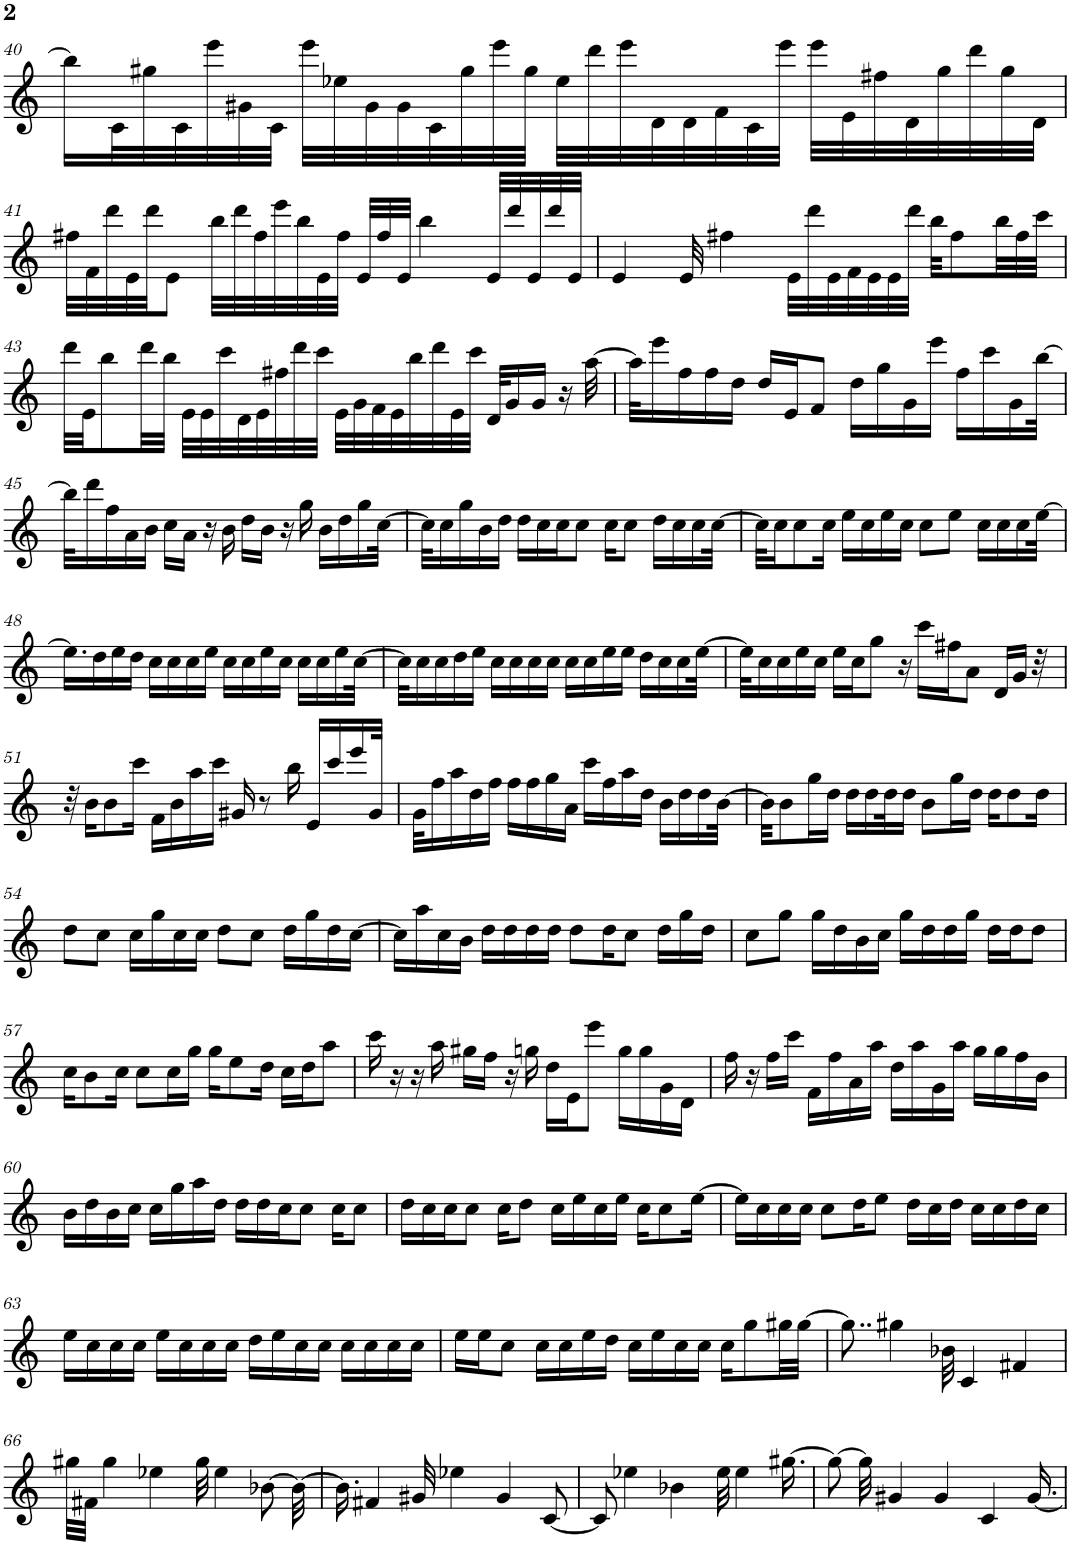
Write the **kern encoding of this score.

**kern
*part1
*staff1
*I"Piano
*I'Pno
!!LO:PB:g=z
*clefG2
*k[]
*M4/4
=40
16bb-\LL]
32c\L
32gg#X\
32c\
32eee\
32g#X\
32c\JJJ
32eee\LLL
32ee-X\
32g#\
32g#\
32c\
32gg#\
32eee\
32gg#\JJJ
32ee-\LLL
32ddd\
32eee\
32d\
32d\
32f\
32c\
32eee\JJJ
32eee\LLL
32e\
32ff#X\
32d\
32gg#\
32ddd\
32gg#\
32d\JJJ
!!LO:LB:g=z
=41
32ff#X\LLL
32f\
32ddd\
32e\
32ddd\JJ
8e\J
32bb\LLL
32ddd\
32ff#\
32eee\
32bb\
32e\
32ff#\JJJ
32e/LLL
32ff#/
32e/JJJ
4bb\
32e/LLL
32ddd/
32e/
32ddd/
32e/JJJ
=42
4e/
32e/
4ff#X\
32e\LLL
32ddd\
32e\
32f\
32e\
32e\
32ddd\JJJ
32bb\KKL
8ff#\
32bb\LL
32ff#\
32ccc\JJJ
!!LO:LB:g=z
=43
32ddd\LLL
32e\JJ
8bb\
32ddd\LL
32bb\JJJ
32e\LLL
32e\
32ccc\
32d\
32e\
32ff#X\
32ddd\
32ccc\JJJ
32e\LLL
32g\
32f\
32e\
32bb\
32ddd\
32e\
32ccc\JJJ
32d/KLL
16g/
16g/JJ
16r
[32aa\
=44
32aa\KLL]
16eee\
16ff\
16ff\
16dd\JJ
16dd/LL
16e/J
8f/J
16dd\LL
16gg\
16g\
16eee\JJ
16ff\LL
16ccc\
16g\
[32bb\JJk
!!LO:LB:g=z
=45
32bb\KLL]
16ddd\
16ff\
16a\
16b\JJ
16cc\LL
16a\JJ
16r
16b\
16dd\LL
16b\JJ
16r
16gg\
16b\LL
16dd\
16gg\
[32cc\JJk
=46
32cc\KLL]
16cc\
16gg\
16b\
16dd\JJ
16dd\LL
16cc\
16cc\J
8cc\J
16cc\KL
8cc\J
16dd\LL
16cc\
16cc\
[32cc\JJk
=47
32cc\KLL]
16cc\J
8cc\
16cc\Jk
16ee\LL
16cc\
16ee\
16cc\JJ
8cc\L
8ee\J
16cc\LL
16cc\
16cc\
[32ee\JJk
!!LO:LB:g=z
=48
16.ee\LL]
16dd\
16ee\
16dd\JJ
16cc\LL
16cc\
16cc\
16ee\JJ
16cc\LL
16cc\
16ee\
16cc\JJ
16cc\LL
16cc\
16ee\
[32cc\JJk
=49
32cc\KLL]
16cc\
16cc\
16dd\
16ee\JJ
16cc\LL
16cc\
16cc\
16cc\JJ
16cc\LL
16cc\
16ee\
16ee\JJ
16dd\LL
16cc\
16cc\
[32ee\JJk
=50
32ee\KLL]
16cc\
16cc\
16ee\
16cc\JJ
16ee\LL
16cc\J
8gg\J
16r
16ccc\LL
16ff#X\J
8a\J
16d/LL
16g/JJ
32r
!!LO:LB:g=z
=51
32r
16b\KL
8b\
16ccc\Jk
16f\LL
16b\
16aa\
16ccc\JJ
16g#X/
8r
16bb\
16e/LL
16ccc/
16eee/
32g#/JJk
=52
32g\KLL
16ff\
16aa\
16dd\
16ff\JJ
16ff\LL
16ff\
16gg\
16a\JJ
16ccc\LL
16ff\
16aa\
16dd\JJ
16b\LL
16dd\
16dd\
[32b\JJk
=53
32b\KKL]
8b\
16gg\L
16dd\JJ
16dd\LL
16dd\
32dd\K
16dd\JJ
8b\L
16gg\L
16dd\JJ
16dd\KL
8dd\
16dd\Jk
!!LO:LB:g=z
=54
8dd\L
8cc\J
16cc\LL
16gg\
16cc\
16cc\JJ
8dd\L
8cc\J
16dd\LL
16gg\
16dd\
[16cc\JJ
=55
16cc\LL]
16aa\
16cc\
16b\JJ
16dd\LL
16dd\
16dd\
16dd\JJ
8dd\L
16dd\K
8cc\J
16dd\LL
16gg\
16dd\JJ
=56
8cc\L
8gg\J
16gg\LL
16dd\
16b\
16cc\JJ
16gg\LL
16dd\
16dd\
16gg\JJ
16dd\LL
16dd\J
8dd\J
!!LO:LB:g=z
=57
16cc\KL
8b\
16cc\Jk
8cc\L
16cc\L
16gg\JJ
16gg\KL
8ee\
16dd\Jk
16cc\LL
16dd\J
8aa\J
=58
16ccc\
16r
16r
16aa\
16gg#X\LL
16ff\JJ
16r
16ggn\
16dd\LL
16e\J
8eee\J
16gg\LL
16gg\
16g\
16d\JJ
=59
16ff\
16r
16ff\LL
16ccc\JJ
16f\LL
16ff\
16a\
16aa\JJ
16dd\LL
16aa\
16g\
16aa\JJ
16gg\LL
16gg\
16ff\
16b\JJ
!!LO:LB:g=z
=60
16b\LL
16dd\
16b\
16cc\JJ
16cc\LL
16gg\
16aa\
16dd\JJ
16dd\LL
16dd\
16cc\J
8cc\J
16cc\KL
8cc\J
=61
16dd\LL
16cc\
16cc\J
8cc\J
16cc\KL
8dd\J
16cc\LL
16ee\
16cc\
16ee\JJ
16cc\KL
8cc\
[16ee\Jk
=62
16ee\LL]
16cc\
16cc\
16cc\JJ
8cc\L
16dd\K
8ee\J
16dd\LL
16cc\
16dd\JJ
16cc\LL
16cc\
16dd\
16cc\JJ
!!LO:LB:g=z
=63
16ee\LL
16cc\
16cc\
16cc\JJ
16ee\LL
16cc\
16cc\
16cc\JJ
16dd\LL
16ee\
16cc\
16cc\JJ
16cc\LL
16cc\
16cc\
16cc\JJ
=64
16ee\LL
16ee\J
8cc\J
16cc\LL
16cc\
16ee\
16dd\JJ
16cc\LL
16ee\
16cc\
16cc\JJ
16cc\KL
8gg\
32gg#X\LL
[32gg#\JJJ
=65
8..gg#\]
4gg#X\
32b-X\
4c/
4f#X/
!!LO:LB:g=z
=66
32gg#X\LLL
32f#X\JJJ
4gg#\
4ee-X\
32gg#\
4ee-\
[8b-X\
32b-\_
=67
16.b-\]
4f#X/
32g#X/
4ee-X\
4g#/
[8c/
=68
8c/]
4ee-X\
4b-X\
32ee-\
4ee-\
[16.gg#X\
=69
8gg#\_
32gg#\]
4g#X/
4g#/
4c/
[16.g#/
=
*-
